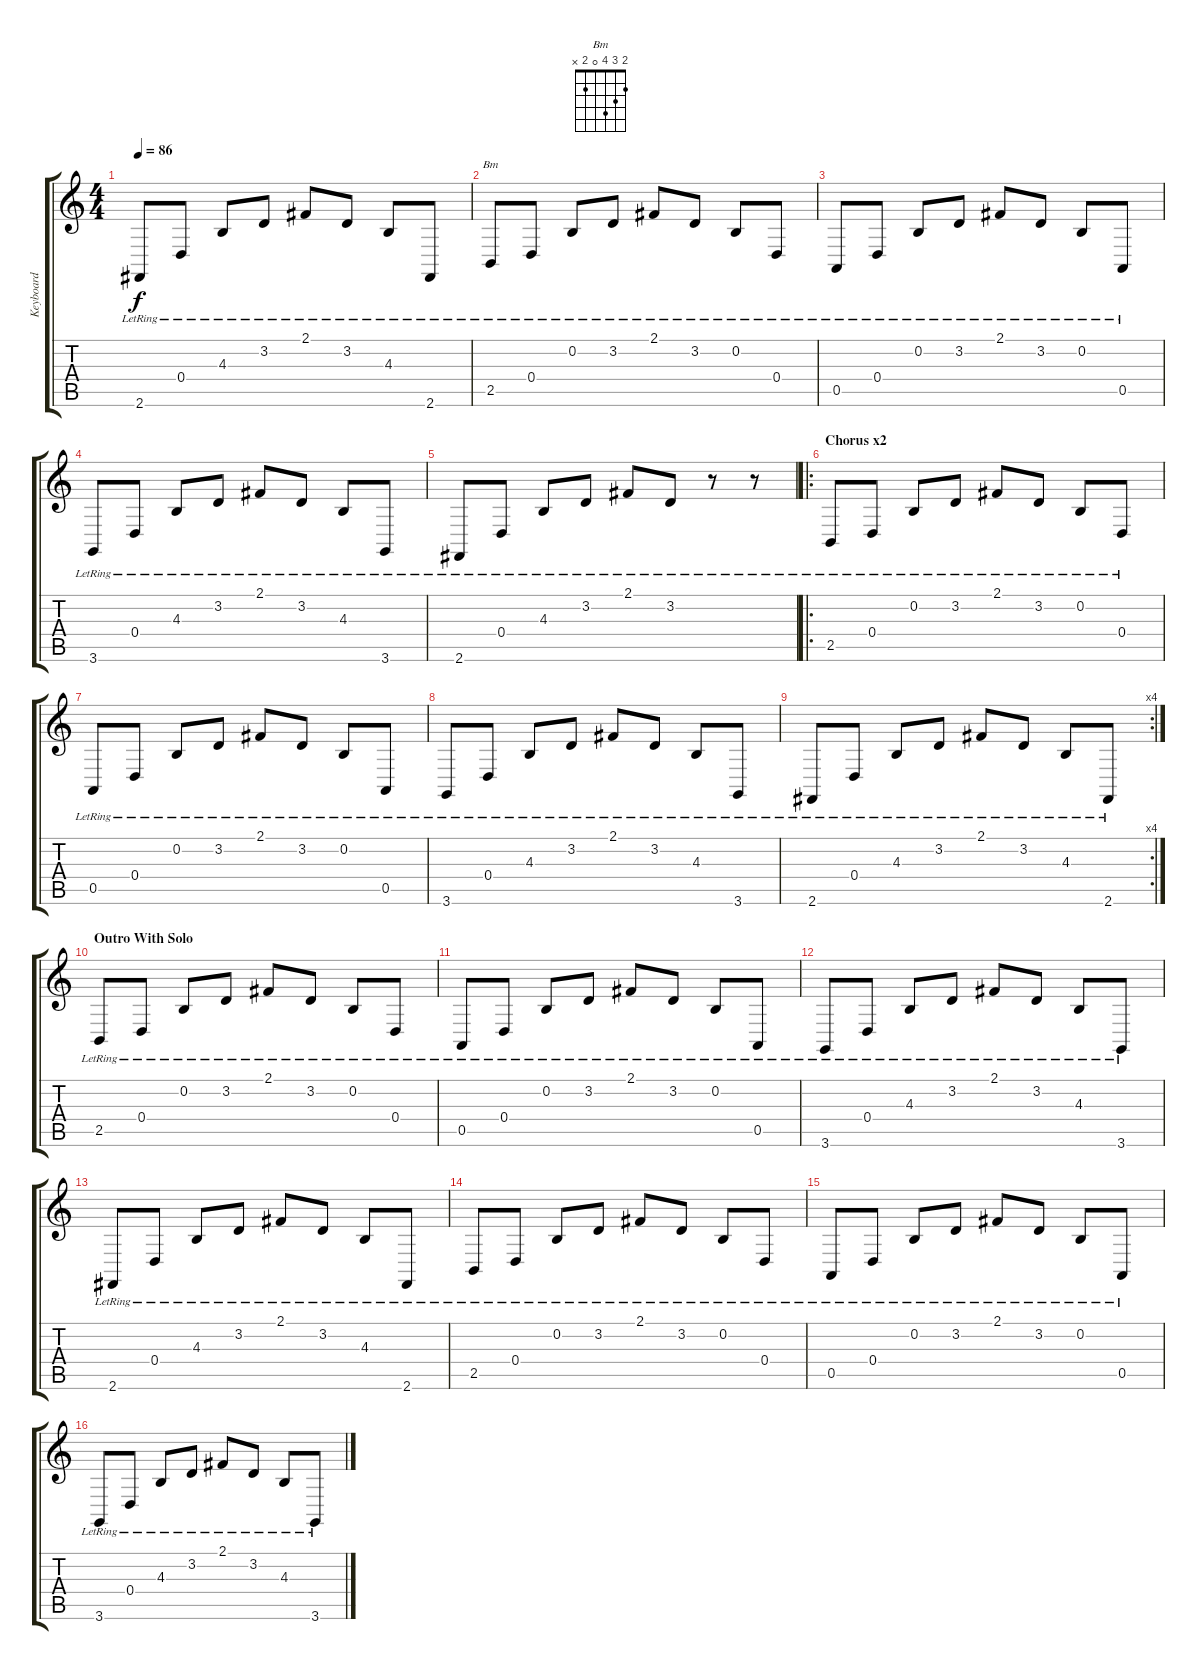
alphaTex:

\track ("Keyboard" "Keyboard") {instrument acousticgrandpiano}
\staff {score tabs}
\tuning (E4 B3 G3 D3 A2 E2) {hide}
\chord ("Bm" 2 3 4 0 2 x)
\ts (4 4)
\tempo 86
\clef g2
\ks c
2.6{lr}.8{dy f} 0.4{lr}.8 4.3{lr}.8 3.2{lr}.8 2.1{lr}.8 3.2{lr}.8 4.3{lr}.8 2.6{lr}.8 |
2.5{lr}.8{ch "Bm"} 0.4{lr}.8 0.2{lr}.8 3.2{lr}.8 2.1{lr}.8 3.2{lr}.8 0.2{lr}.8 0.4{lr}.8 |
0.5{lr}.8 0.4{lr}.8 0.2{lr}.8 3.2{lr}.8 2.1{lr}.8 3.2{lr}.8 0.2{lr}.8 0.5{lr}.8 |
3.6{lr}.8 0.4{lr}.8 4.3{lr}.8 3.2{lr}.8 2.1{lr}.8 3.2{lr}.8 4.3{lr}.8 3.6{lr}.8 |
2.6{lr}.8 0.4{lr}.8 4.3{lr}.8 3.2{lr}.8 2.1{lr}.8 3.2{lr}.8 r.8 r.8 |
\ro
\section ("" "Chorus x2")
2.5{lr}.8 0.4{lr}.8 0.2{lr}.8 3.2{lr}.8 2.1{lr}.8 3.2{lr}.8 0.2{lr}.8 0.4{lr}.8 |
0.5{lr}.8 0.4{lr}.8 0.2{lr}.8 3.2{lr}.8 2.1{lr}.8 3.2{lr}.8 0.2{lr}.8 0.5{lr}.8 |
3.6{lr}.8 0.4{lr}.8 4.3{lr}.8 3.2{lr}.8 2.1{lr}.8 3.2{lr}.8 4.3{lr}.8 3.6{lr}.8 |
\rc 4
2.6{lr}.8 0.4{lr}.8 4.3{lr}.8 3.2{lr}.8 2.1{lr}.8 3.2{lr}.8 4.3{lr}.8 2.6{lr}.8 |
\section ("" "Outro With Solo")
2.5{lr}.8 0.4{lr}.8 0.2{lr}.8 3.2{lr}.8 2.1{lr}.8 3.2{lr}.8 0.2{lr}.8 0.4{lr}.8 |
0.5{lr}.8 0.4{lr}.8 0.2{lr}.8 3.2{lr}.8 2.1{lr}.8 3.2{lr}.8 0.2{lr}.8 0.5{lr}.8 |
3.6{lr}.8 0.4{lr}.8 4.3{lr}.8 3.2{lr}.8 2.1{lr}.8 3.2{lr}.8 4.3{lr}.8 3.6{lr}.8 |
2.6{lr}.8 0.4{lr}.8 4.3{lr}.8 3.2{lr}.8 2.1{lr}.8 3.2{lr}.8 4.3{lr}.8 2.6{lr}.8 |
2.5{lr}.8 0.4{lr}.8 0.2{lr}.8 3.2{lr}.8 2.1{lr}.8 3.2{lr}.8 0.2{lr}.8 0.4{lr}.8 |
0.5{lr}.8 0.4{lr}.8 0.2{lr}.8 3.2{lr}.8 2.1{lr}.8 3.2{lr}.8 0.2{lr}.8 0.5{lr}.8 |
3.6{lr}.8 0.4{lr}.8 4.3{lr}.8 3.2{lr}.8 2.1{lr}.8 3.2{lr}.8 4.3{lr}.8 3.6{lr}.8
